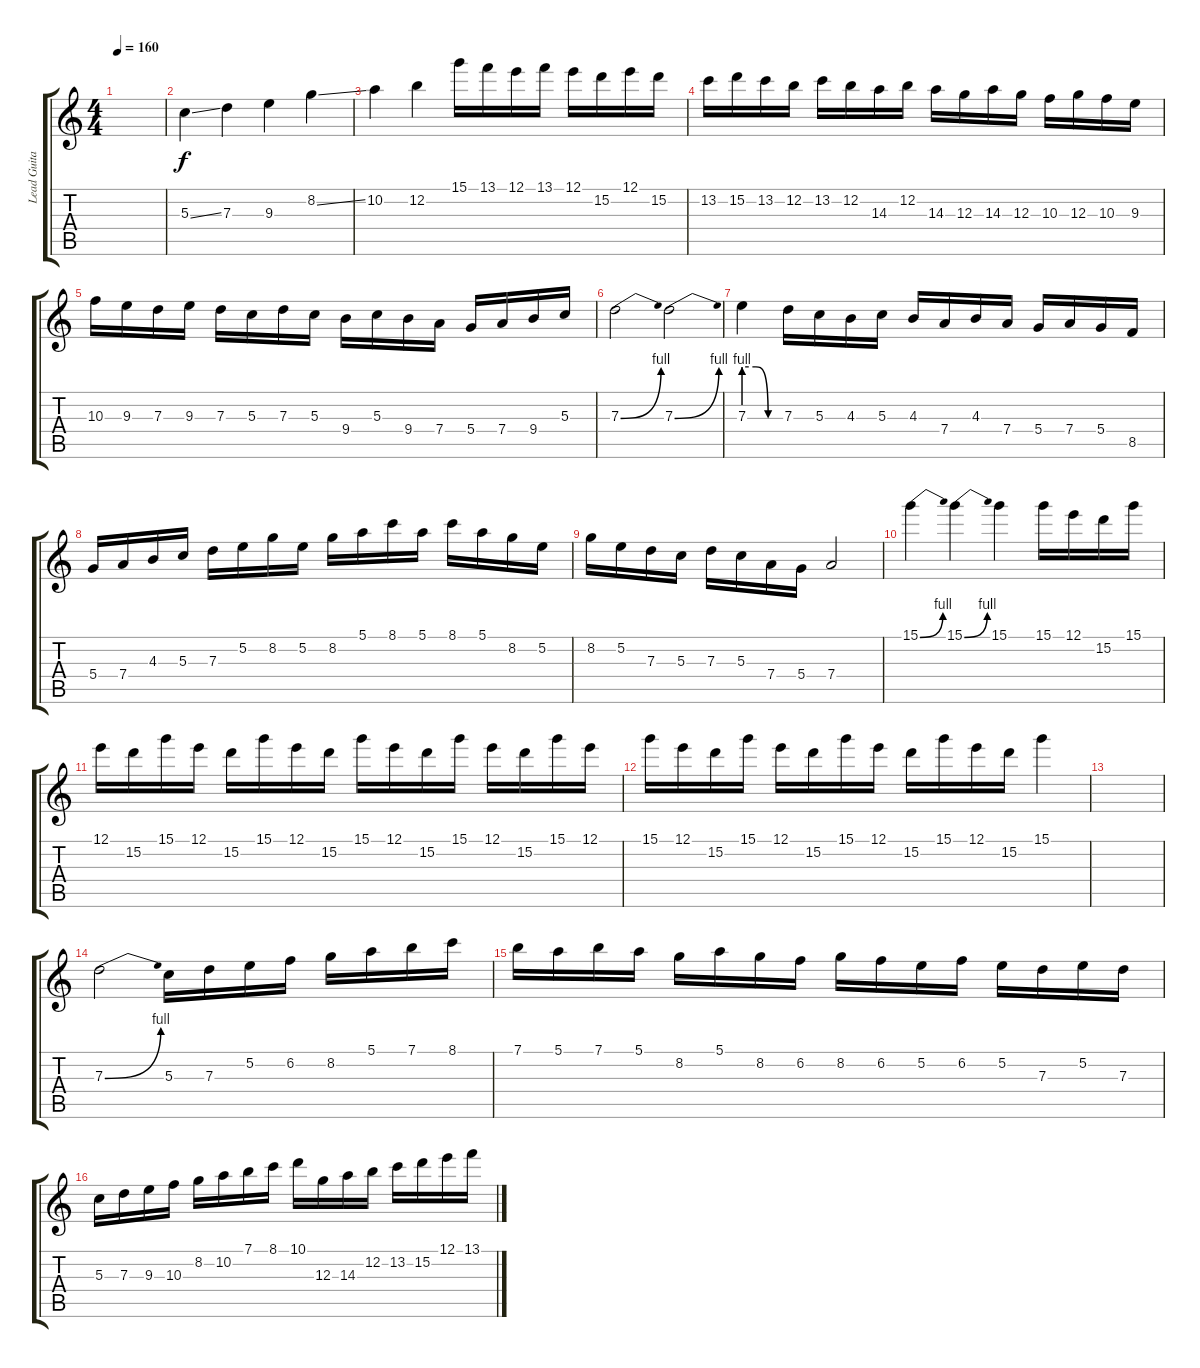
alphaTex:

\track ("Lead Guitar" "Lead Guita") {instrument distortionguitar}
\staff {score tabs}
\tuning (E4 B3 G3 D3 A2 E2) {hide}
\ts (4 4)
\tempo 160
\clef g2
\ks c
|
5.3{ss}.4 7.3.4 9.3.4 8.2{ss}.4 |
10.2.4 12.2.4 15.1.16 13.1.16 12.1.16 13.1.16 12.1.16 15.2.16 12.1.16 15.2.16 |
13.2.16 15.2.16 13.2.16 12.2.16 13.2.16 12.2.16 14.3.16 12.2.16 14.3.16 12.3.16 14.3.16 12.3.16 10.3.16 12.3.16 10.3.16 9.3.16 |
10.3.16 9.3.16 7.3.16 9.3.16 7.3.16 5.3.16 7.3.16 5.3.16 9.4.16 5.3.16 9.4.16 7.4.16 5.4.16 7.4.16 9.4.16 5.3.16 |
7.3{be (bend 0 0 60 4)}.2 7.3{be (bend 0 0 60 4)}.2 |
7.3{be (custom 0 4 20 4 40 0 60 0)}.4 7.3.16 5.3.16 4.3.16 5.3.16 4.3.16 7.4.16 4.3.16 7.4.16 5.4.16 7.4.16 5.4.16 8.5.16 |
5.4.16 7.4.16 4.3.16 5.3.16 7.3.16 5.2.16 8.2.16 5.2.16 8.2.16 5.1.16 8.1.16 5.1.16 8.1.16 5.1.16 8.2.16 5.2.16 |
8.2.16 5.2.16 7.3.16 5.3.16 7.3.16 5.3.16 7.4.16 5.4.16 7.4.2 |
15.1{be (bend 0 0 60 4)}.4 15.1{be (bend 0 0 60 4)}.4 15.1.4 15.1.16 12.1.16 15.2.16 15.1.16 |
12.1.16 15.2.16 15.1.16 12.1.16 15.2.16 15.1.16 12.1.16 15.2.16 15.1.16 12.1.16 15.2.16 15.1.16 12.1.16 15.2.16 15.1.16 12.1.16 |
15.1.16 12.1.16 15.2.16 15.1.16 12.1.16 15.2.16 15.1.16 12.1.16 15.2.16 15.1.16 12.1.16 15.2.16 15.1.4 |
|
7.3{be (bend 0 0 60 4)}.2 5.3.16 7.3.16 5.2.16 6.2.16 8.2.16 5.1.16 7.1.16 8.1.16 |
7.1.16 5.1.16 7.1.16 5.1.16 8.2.16 5.1.16 8.2.16 6.2.16 8.2.16 6.2.16 5.2.16 6.2.16 5.2.16 7.3.16 5.2.16 7.3.16 |
5.3.16 7.3.16 9.3.16 10.3.16 8.2.16 10.2.16 7.1.16 8.1.16 10.1.16 12.3.16 14.3.16 12.2.16 13.2.16 15.2.16 12.1.16 13.1.16
